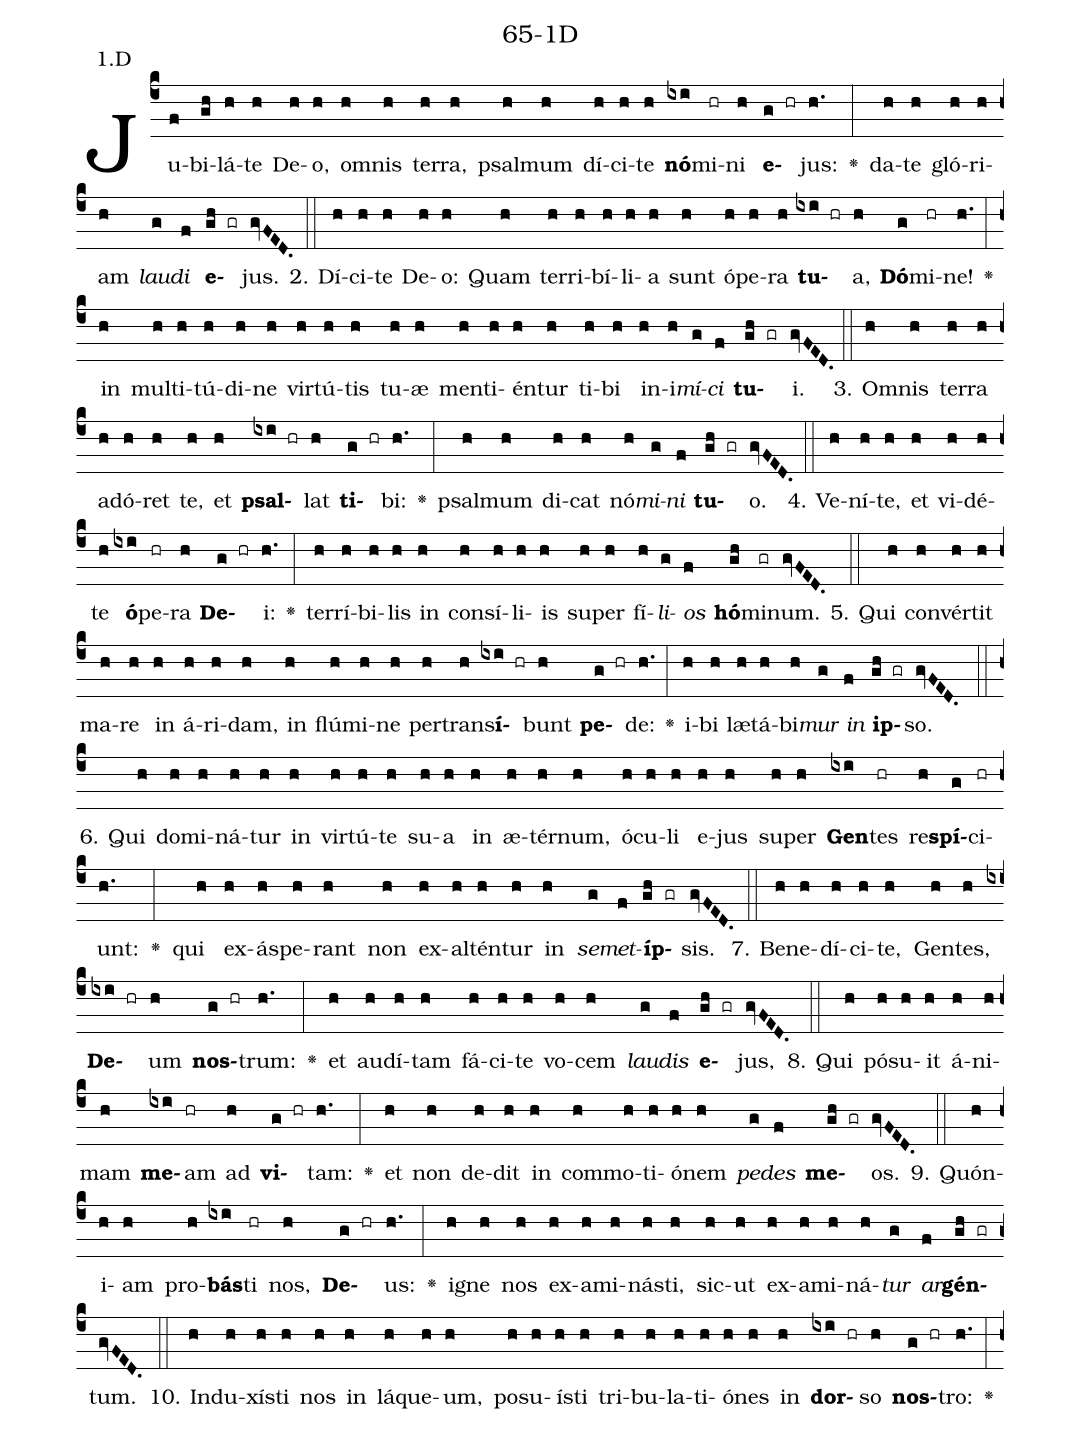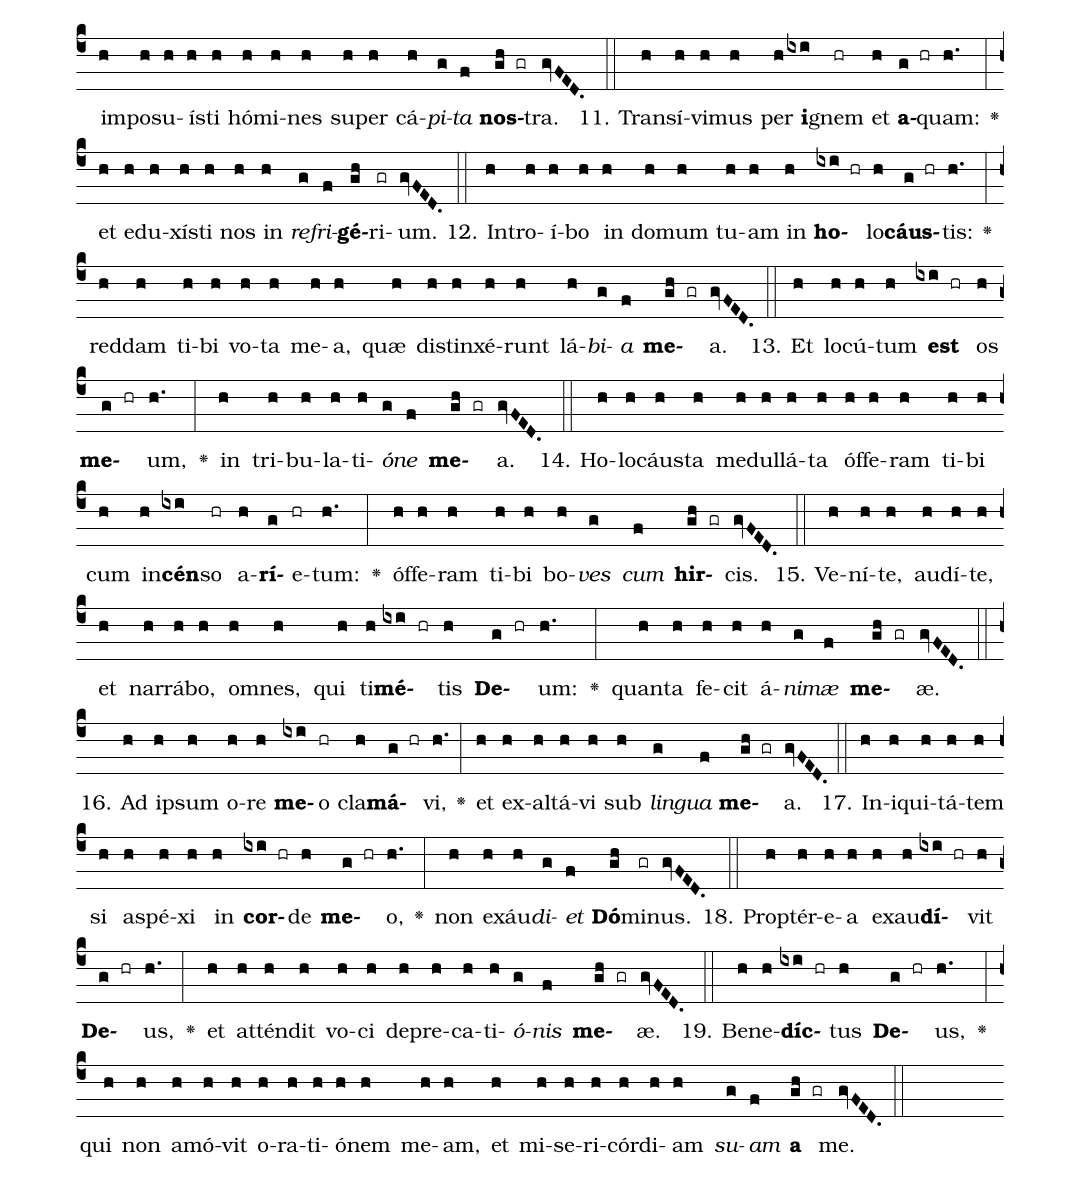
name: 65-1D;
annotation: 1.D;
%%
(c4)Ju(f)bi(gh)lá(h)te(h) De(h)o,(h) om(h)nis(h) ter(h)ra,(h) psal(h)mum(h) dí(h)ci(h)te(h) <b>nó</b>(ixi)mi(hr)ni(h) <b>e</b>(g hr)jus:(h.) <v>\greheightstar</v>(:) da(h)te(h) gló(h)ri(h)am(h) <i>lau</i>(g)<i>di</i>(f) <b>e</b>(gh gr)jus.(gvFED.) (::)
2. Dí(h)ci(h)te(h) De(h)o:(h) Quam(h) ter(h)ri(h)bí(h)li(h)a(h) sunt(h) ó(h)pe(h)ra(h) <b>tu</b>(ixi hr)a,(h) <b>Dó</b>(g)mi(hr)ne!(h.) <v>\greheightstar</v>(:) in(h) mul(h)ti(h)tú(h)di(h)ne(h) vir(h)tú(h)tis(h) tu(h)æ(h) men(h)ti(h)én(h)tur(h) ti(h)bi(h) in(h)i(h)<i>mí</i>(g)<i>ci</i>(f) <b>tu</b>(gh gr)i.(gvFED.) (::)
3. Om(h)nis(h) ter(h)ra(h) ad(h)ó(h)ret(h) te,(h) et(h) <b>psal</b>(ixi hr)lat(h) <b>ti</b>(g hr)bi:(h.) <v>\greheightstar</v>(:) psal(h)mum(h) di(h)cat(h) nó(h)<i>mi</i>(g)<i>ni</i>(f) <b>tu</b>(gh gr)o.(gvFED.) (::)
4. Ve(h)ní(h)te,(h) et(h) vi(h)dé(h)te(h) <b>ó</b>(ixi)pe(hr)ra(h) <b>De</b>(g hr)i:(h.) <v>\greheightstar</v>(:) ter(h)rí(h)bi(h)lis(h) in(h) con(h)sí(h)li(h)is(h) su(h)per(h) fí(h)<i>li</i>(g)<i>os</i>(f) <b>hó</b>(gh)mi(gr)num.(gvFED.) (::)
5. Qui(h) con(h)vér(h)tit(h) ma(h)re(h) in(h) á(h)ri(h)dam,(h) in(h) flú(h)mi(h)ne(h) per(h)trans(h)<b>í</b>(ixi hr)bunt(h) <b>pe</b>(g hr)de:(h.) <v>\greheightstar</v>(:) i(h)bi(h) læ(h)tá(h)bi(h)<i>mur</i>(g) <i>in</i>(f) <b>ip</b>(gh gr)so.(gvFED.) (::)
6. Qui(h) do(h)mi(h)ná(h)tur(h) in(h) vir(h)tú(h)te(h) su(h)a(h) in(h) æ(h)tér(h)num,(h) ó(h)cu(h)li(h) e(h)jus(h) su(h)per(h) <b>Gen</b>(ixi)tes(hr) re(h)<b>spí</b>(g)ci(hr)unt:(h.) <v>\greheightstar</v>(:) qui(h) ex(h)ás(h)pe(h)rant(h) non(h) ex(h)al(h)tén(h)tur(h) in(h) <i>se</i>(g)<i>met</i>(f)<b>íp</b>(gh gr)sis.(gvFED.) (::)
7. Be(h)ne(h)dí(h)ci(h)te,(h) Gen(h)tes,(h) <b>De</b>(ixi hr)um(h) <b>nos</b>(g hr)trum:(h.) <v>\greheightstar</v>(:) et(h) au(h)dí(h)tam(h) fá(h)ci(h)te(h) vo(h)cem(h) <i>lau</i>(g)<i>dis</i>(f) <b>e</b>(gh gr)jus,(gvFED.) (::)
8. Qui(h) pó(h)su(h)it(h) á(h)ni(h)mam(h) <b>me</b>(ixi)am(hr) ad(h) <b>vi</b>(g hr)tam:(h.) <v>\greheightstar</v>(:) et(h) non(h) de(h)dit(h) in(h) com(h)mo(h)ti(h)ó(h)nem(h) <i>pe</i>(g)<i>des</i>(f) <b>me</b>(gh gr)os.(gvFED.) (::)
9. Quón(h)i(h)am(h) pro(h)<b>bás</b>(ixi)ti(hr) nos,(h) <b>De</b>(g hr)us:(h.) <v>\greheightstar</v>(:) i(h)gne(h) nos(h) ex(h)a(h)mi(h)nás(h)ti,(h) sic(h)ut(h) ex(h)a(h)mi(h)ná(h)<i>tur</i>(g) <i>ar</i>(f)<b>gén</b>(gh gr)tum.(gvFED.) (::)
10. In(h)du(h)xís(h)ti(h) nos(h) in(h) lá(h)que(h)um,(h) po(h)su(h)ís(h)ti(h) tri(h)bu(h)la(h)ti(h)ó(h)nes(h) in(h) <b>dor</b>(ixi hr)so(h) <b>nos</b>(g hr)tro:(h.) <v>\greheightstar</v>(:) im(h)po(h)su(h)ís(h)ti(h) hó(h)mi(h)nes(h) su(h)per(h) cá(h)<i>pi</i>(g)<i>ta</i>(f) <b>nos</b>(gh gr)tra.(gvFED.) (::)
11. Trans(h)í(h)vi(h)mus(h) per(h) <b>i</b>(ixi)gnem(hr) et(h) <b>a</b>(g hr)quam:(h.) <v>\greheightstar</v>(:) et(h) e(h)du(h)xís(h)ti(h) nos(h) in(h) <i>re</i>(g)<i>fri</i>(f)<b>gé</b>(gh)ri(gr)um.(gvFED.) (::)
12. In(h)tro(h)í(h)bo(h) in(h) do(h)mum(h) tu(h)am(h) in(h) <b>ho</b>(ixi hr)lo(h)<b>cáus</b>(g hr)tis:(h.) <v>\greheightstar</v>(:) red(h)dam(h) ti(h)bi(h) vo(h)ta(h) me(h)a,(h) quæ(h) di(h)stin(h)xé(h)runt(h) lá(h)<i>bi</i>(g)<i>a</i>(f) <b>me</b>(gh gr)a.(gvFED.) (::)
13. Et(h) lo(h)cú(h)tum(h) <b>est</b>(ixi hr) os(h) <b>me</b>(g hr)um,(h.) <v>\greheightstar</v>(:) in(h) tri(h)bu(h)la(h)ti(h)<i>ó</i>(g)<i>ne</i>(f) <b>me</b>(gh gr)a.(gvFED.) (::)
14. Ho(h)lo(h)cáus(h)ta(h) me(h)dul(h)lá(h)ta(h) óf(h)fe(h)ram(h) ti(h)bi(h) cum(h) in(h)<b>cén</b>(ixi)so(hr) a(h)<b>rí</b>(g)e(hr)tum:(h.) <v>\greheightstar</v>(:) óf(h)fe(h)ram(h) ti(h)bi(h) bo(h)<i>ves</i>(g) <i>cum</i>(f) <b>hir</b>(gh gr)cis.(gvFED.) (::)
15. Ve(h)ní(h)te,(h) au(h)dí(h)te,(h) et(h) nar(h)rá(h)bo,(h) om(h)nes,(h) qui(h) ti(h)<b>mé</b>(ixi hr)tis(h) <b>De</b>(g hr)um:(h.) <v>\greheightstar</v>(:) quan(h)ta(h) fe(h)cit(h) á(h)<i>ni</i>(g)<i>mæ</i>(f) <b>me</b>(gh gr)æ.(gvFED.) (::)
16. Ad(h) ip(h)sum(h) o(h)re(h) <b>me</b>(ixi)o(hr) cla(h)<b>má</b>(g hr)vi,(h.) <v>\greheightstar</v>(:) et(h) ex(h)al(h)tá(h)vi(h) sub(h) <i>lin</i>(g)<i>gua</i>(f) <b>me</b>(gh gr)a.(gvFED.) (::)
17. In(h)i(h)qui(h)tá(h)tem(h) si(h) a(h)spé(h)xi(h) in(h) <b>cor</b>(ixi hr)de(h) <b>me</b>(g hr)o,(h.) <v>\greheightstar</v>(:) non(h) ex(h)áu(h)<i>di</i>(g)<i>et</i>(f) <b>Dó</b>(gh)mi(gr)nus.(gvFED.) (::)
18. Prop(h)tér(h)e(h)a(h) ex(h)au(h)<b>dí</b>(ixi hr)vit(h) <b>De</b>(g hr)us,(h.) <v>\greheightstar</v>(:) et(h) at(h)tén(h)dit(h) vo(h)ci(h) de(h)pre(h)ca(h)ti(h)<i>ó</i>(g)<i>nis</i>(f) <b>me</b>(gh gr)æ.(gvFED.) (::)
19. Be(h)ne(h)<b>díc</b>(ixi hr)tus(h) <b>De</b>(g hr)us,(h.) <v>\greheightstar</v>(:) qui(h) non(h) a(h)mó(h)vit(h) o(h)ra(h)ti(h)ó(h)nem(h) me(h)am,(h) et(h) mi(h)se(h)ri(h)cór(h)di(h)am(h) <i>su</i>(g)<i>am</i>(f) <b>a</b>(gh gr) me.(gvFED.) (::)
